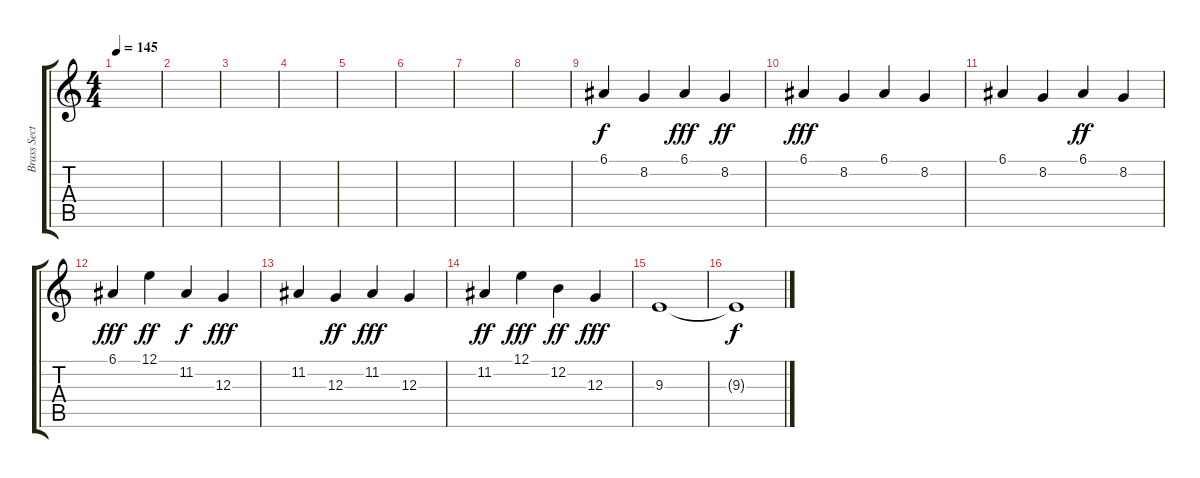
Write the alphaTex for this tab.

\track ("Brass Section" "Brass Sect") {instrument synthbrass1}
\staff {score tabs}
\tuning (E4 B3 G3 D3 A2 E2) {hide}
\ts (4 4)
\tempo 145
\clef g2
\ks c
|
|
|
|
|
|
|
|
6.1.4 8.2.4 6.1.4{dy fff} 8.2.4{dy ff} |
6.1.4{dy fff} 8.2.4 6.1.4 8.2.4 |
6.1.4 8.2.4 6.1.4{dy ff} 8.2.4 |
6.1.4{dy fff} 12.1.4{dy ff} 11.2.4{dy f} 12.3.4{dy fff} |
11.2.4 12.3.4{dy ff} 11.2.4{dy fff} 12.3.4 |
11.2.4{dy ff} 12.1.4{dy fff} 12.2.4{dy ff} 12.3.4{dy fff} |
9.3.1 |
9.3{t}.1{dy f}
